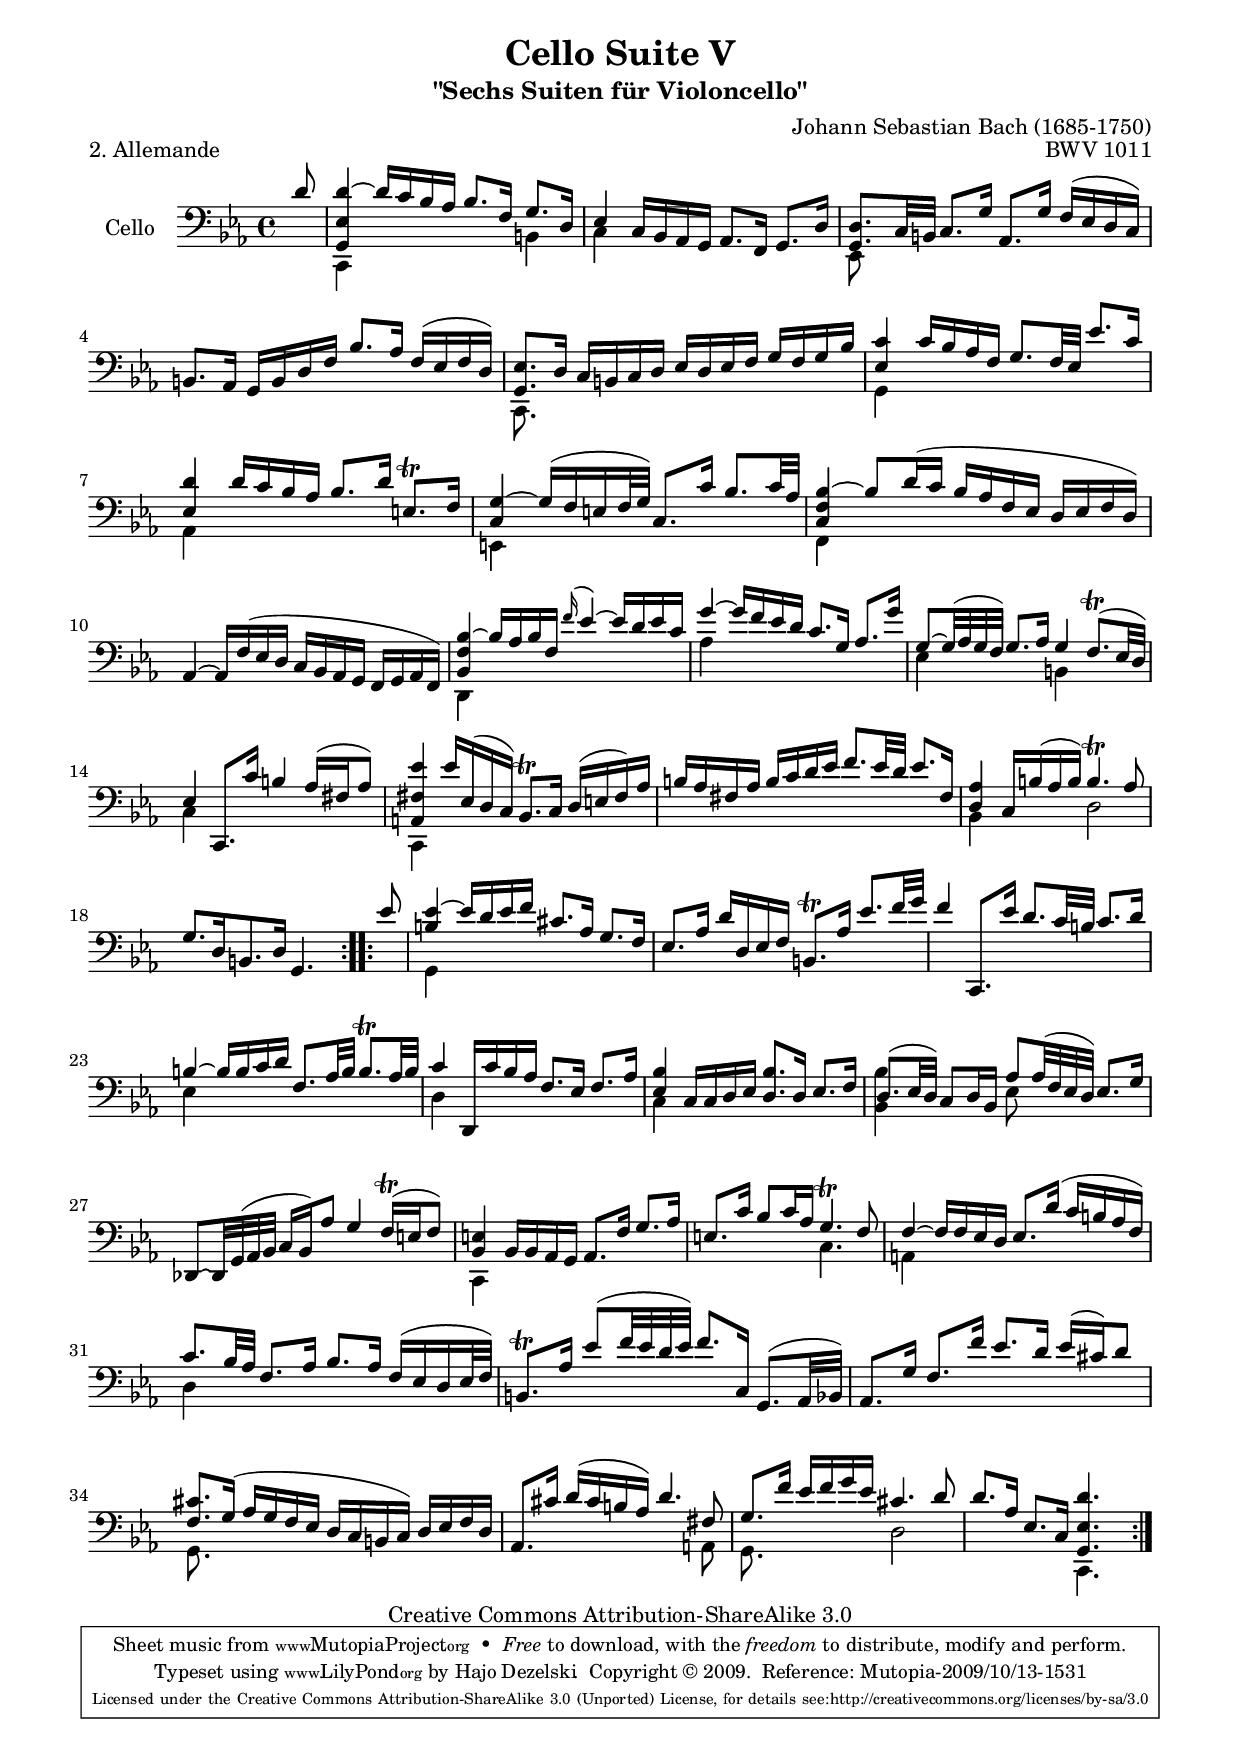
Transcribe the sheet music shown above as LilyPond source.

\version "2.13.4"

\paper {
    page-top-space = #0.0
    %indent = 0.0
    line-width = 18.0\cm
    ragged-bottom = ##f
    ragged-last-bottom = ##f
}

% #(set-default-paper-size "a4")

#(set-global-staff-size 19)

\header {
        title = "Cello Suite V"
        subtitle = "\"Sechs Suiten für Violoncello\""
        piece = "2. Allemande "
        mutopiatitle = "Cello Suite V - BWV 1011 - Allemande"
        composer = "Johann Sebastian Bach (1685-1750)"
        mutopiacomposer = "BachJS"
        opus = "BWV 1011"
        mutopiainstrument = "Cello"
		arrangement = "Hajo Dezelski"
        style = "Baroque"
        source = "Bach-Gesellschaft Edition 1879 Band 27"
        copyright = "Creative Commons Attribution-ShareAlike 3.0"
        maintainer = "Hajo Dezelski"
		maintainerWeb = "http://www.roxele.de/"
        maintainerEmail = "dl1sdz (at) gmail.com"
	
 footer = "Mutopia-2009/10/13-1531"
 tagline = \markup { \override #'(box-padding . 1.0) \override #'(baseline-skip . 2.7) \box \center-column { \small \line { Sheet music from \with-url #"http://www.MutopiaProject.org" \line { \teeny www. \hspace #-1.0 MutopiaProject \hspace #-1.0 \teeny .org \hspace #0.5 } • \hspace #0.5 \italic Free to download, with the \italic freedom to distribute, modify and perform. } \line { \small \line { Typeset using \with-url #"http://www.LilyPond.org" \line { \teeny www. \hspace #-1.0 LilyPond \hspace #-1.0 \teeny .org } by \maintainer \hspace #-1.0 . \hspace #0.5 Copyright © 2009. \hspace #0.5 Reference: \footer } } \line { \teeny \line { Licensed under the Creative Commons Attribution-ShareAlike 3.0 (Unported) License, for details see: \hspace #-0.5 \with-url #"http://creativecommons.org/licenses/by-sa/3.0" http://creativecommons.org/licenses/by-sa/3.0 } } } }
}

melodyOne =  \relative d' {
    \repeat volta 2 {
		\partial 8 d8 | % 0
		<g,, es' d'>4 ~ d''16 [ c16 bes as ] bes8. [ f16 ] g8. [ d16 ] | % 1
		es4 c16 [ bes as g ] as8. [ f16 ] g8. [ d'16 ] | % 2
		<g, d'>8. [ c32 b32 ] c8. [ g'16 ] as,8. [ g'16 ] f [ (es d c) ] | % 3
		b8. [ as16 ] g [ b d f ] bes8. [ as16 ] f [ (es f d) ] | % 4
		<g, es'>8. [ d'16 ] c [ b c d ] es [ d es f ] g [ f g bes ] | % 5
		<es, c'>4 c'16 [bes as f ] g8. [ f32 es32 ] es'8. [ c16 ] | % 6
		<es, d'>4 d'16 [ c16 bes as] bes8. [ d16 ] e,8. \trill [ f16 ] | % 7
		<c g'>4 ~ g'16 [ (f e f32 g) ] c,8. [ c'16 ] bes8. [ c32 as ] | % 8
		<c, f bes>4 ~ bes'8 [ d16 (c ] bes [ as f es ] d [ es f d) ] | % 9
		as4 ~ as16 [f' (es d] c [bes as g] f [g as f)] | % 10
		< bes f' bes>4 ~ bes'16 [ as bes f] \appoggiatura f'16 es4 ~ es16 [d es c] | % 11
		g'4 ~ g16 [ f es d] c8. [ g16 ] as8. [ g'16] | % 12
		g,8 ~ [ g32 ( as g f)] g8. [as16] g4 f8. \trill [ (es32 d)] | % 13
		es4 c,8. [c''16] b4 as16 [ (fis as8) ] | % 14
		<a, fis' es'>4 es''16 [ es, ( d c) ] bes8. \trill [ c16 ] d [ (e fis) as ] | % 15
		b16 [ as  fis as ] b [ c d es ] f8. [ es32 d32 ] es8. [ fis,16 ] | % 16
		<d as'>4 c16 [  b' ( as b)] b4. \trill as8 | % 17
		g8. [ d16 b8. d16] g,4. s8 | % 18
	}
	\repeat volta 2 {
		\partial 8 es''8 | % 0
		<b es>4 ~ es16 [ d es f ] cis8. [ as16 ] g8. [ f16 ] | % 19
		es8. [ as16 ] d [ d, es f ] b,8. \trill [ as'16 ] es'8. [ f32 g ] | % 20
		f4 c,,8. [ es''16 ] d8. [ c32 b ] c8. [ d16 ] | % 21
		b4 ~ b16 [ b c d ] f,8. [ as32 b ] b8. \trill [ as32 b] | % 22
		c4 d,,16 [ c'' bes as ] f8. [ es16 ] f8. [ as16 ] | % 23
		<es bes'>4 c16 [c d es ] <d bes'>8. [ d16 ] es8. [ f16 ] | % 24
		d8. [ (es32 d) ] c8 [ d16 bes ] as'8 [as32 (f es d)] es8. [ g16 ] | % 25
		des,8 ~ [ des32 g (as bes ] c16 [ bes) as'8 ] g4 f16 \trill [ (e f8) ] | % 26
		<bes, e>4 bes16 [ bes as g ] as8. [ f'16 ] g8. [ as16 ] | % 27
		e8. [ c'16 ] bes8 [ c16 as ] g4. \trill f8 | % 28
		f4 ~ f16 [ f es d ] es8. [ d'16 ] (c [ b as f) ] | % 29
		c'8. [ bes32 as ] f8. [ as16 ] bes8. [ as16 ] f [ (es d es32 f) ] | % 30
		b,8. \trill [ as'16 ] es'8 [ (f32 es d es) ] f8. [ c,16 ] g8. [ (as32 bes) ] | % 31
		as8. [ g'16 ] f8. [ f'16 ] es8. [ d16 ] es [ (cis) d8 ] | % 32
		<f, cis'>8. [g16 ] (as [ g f es ] d [ c  b c)] d [ es f d ] | % 33
		as8. [ cis'16 ] d [ (cis b as)] d4. fis,8 | % 34
		g8. [ f'16 ] es [ f g es ] cis4. d8 | % 35
		d8. [ as16 ] es8. [ c16 ] <g es' d'>4. s8 | % 36

	}
}


melodyTwo =  \relative c {
    \repeat volta 2 {
		\partial 8 s8 | % 0
		c,4 s2 b'4 | % 1
		c4 s2. | % 2
		es,8 s4. s2 | % 3
		s1 | % 4
		c8. s16 s2. | % 5
		g'4 s2. | % 6
		as4 s2. | % 7
		e4 s2. | % 8
    	f4 s2. | % 9
		s1 | % 10
    	d4 s2. | % 11
		as''4 s2. | % 12
    	es4 s4 b4 s4 | % 13
		c4 s2. | % 14
		c,4 s2. | % 15
    	s1 | % 16
    	bes'4 s4 d2 | % 17
		s1 | % 18
	}
	
	\repeat volta 2 {
		\partial 8 s8 | % 0
		g,4 s2. | % 19
		s1*2| % 21
		es'4 s2. | % 22
		d4 s2. | % 23
		c4 s2. | % 24
		<bes bes'>4 s4 es8 s4. | % 25
		s1 | % 26
		c,4 s2. | % 27
		s2 c'4. s8 | % 28
		a4 s2. | % 29
		d4 s2. | % 30
		s1 | % 31
		s1 | % 32
		g,8. s16 s2. | % 33
		s2. s8 a8 | % 34
		g8. s16 s4 d'2 | % 35
		s2 c,4. s8 | % 36
 	}    
}


% The score definition

melody = << \melodyOne \\ \melodyTwo >>

\score {
 	\context Staff << 
        \set Staff.instrumentName = "Cello"
	\set Staff.midiInstrument = "cello"
        { \clef bass \key c \minor \time 4/4 \melody  }
    >>
	\layout { }
 	 \midi { }
}
